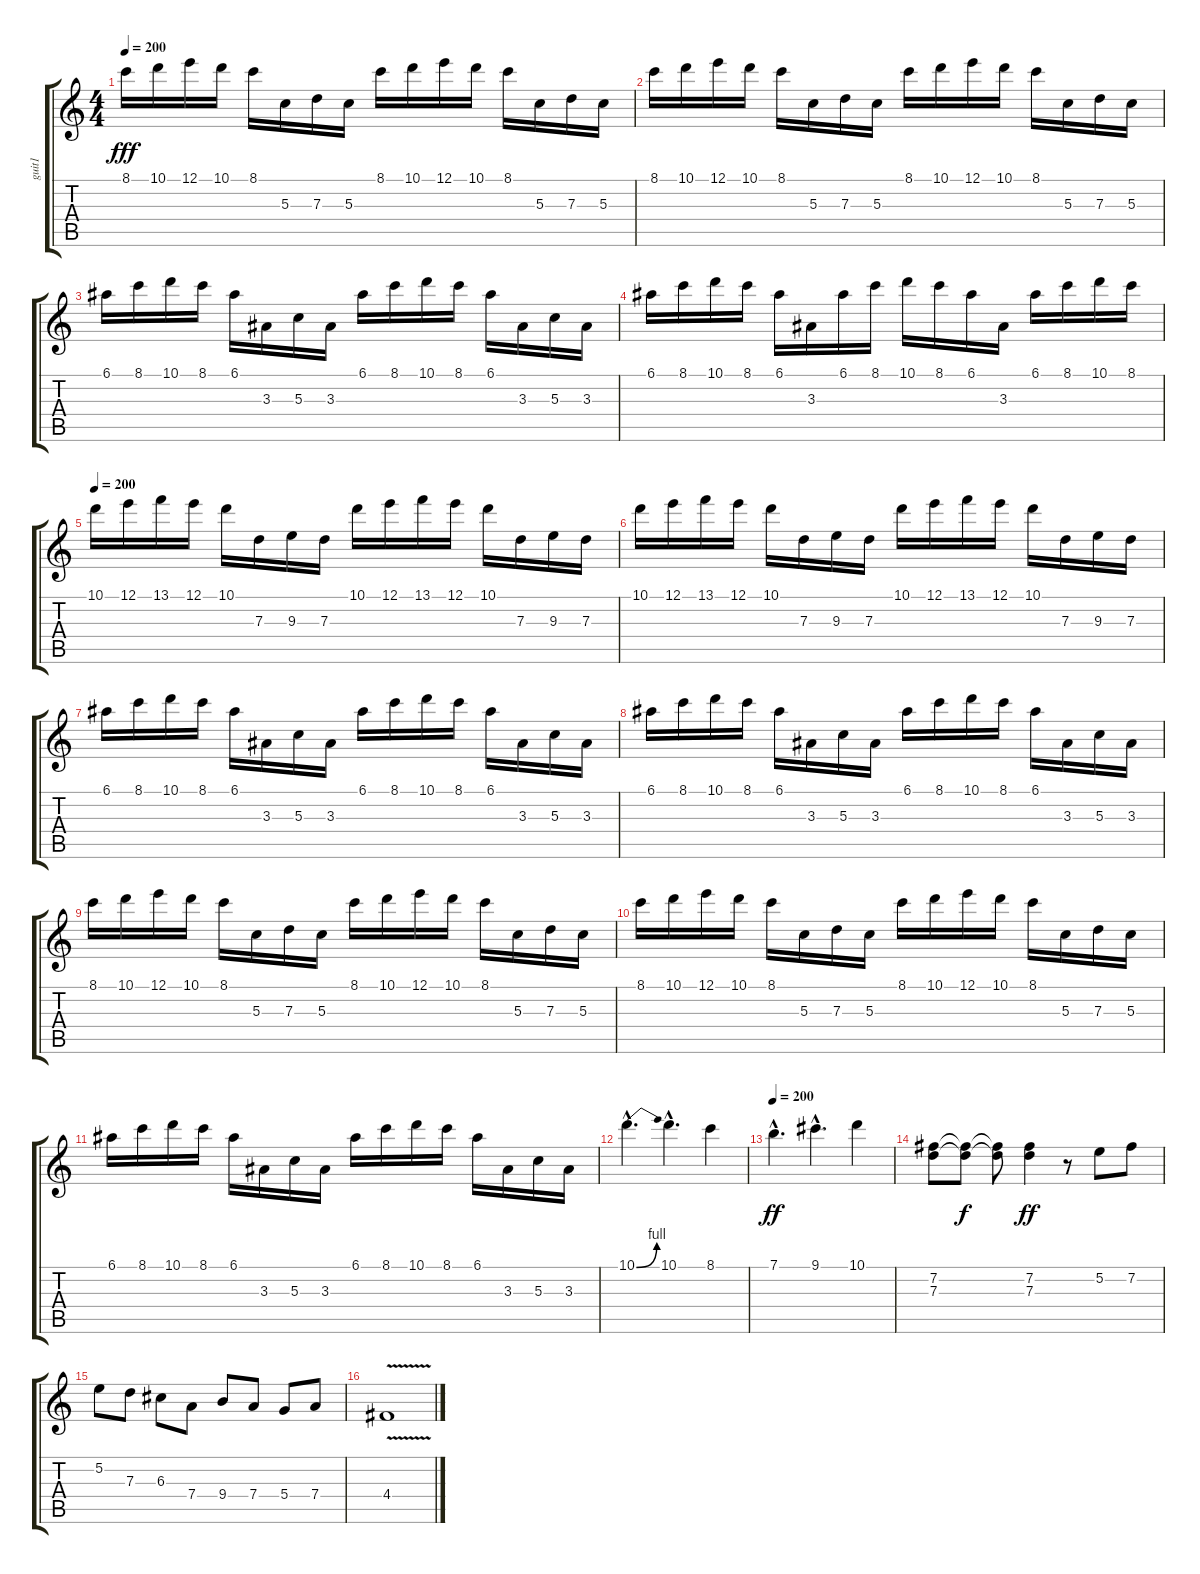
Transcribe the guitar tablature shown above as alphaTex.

\track ("guit1" "guit1") {instrument acousticguitarsteel}
\staff {score tabs}
\tuning (E4 B3 G3 D3 A2 D2) {hide}
\ts (4 4)
\tempo 200
\clef g2
\ks c
8.1.16{dy fff} 10.1.16 12.1.16 10.1.16 8.1.16 5.3.16 7.3.16 5.3.16 8.1.16 10.1.16 12.1.16 10.1.16 8.1.16 5.3.16 7.3.16 5.3.16 |
8.1.16 10.1.16 12.1.16 10.1.16 8.1.16 5.3.16 7.3.16 5.3.16 8.1.16 10.1.16 12.1.16 10.1.16 8.1.16 5.3.16 7.3.16 5.3.16 |
6.1.16 8.1.16 10.1.16 8.1.16 6.1.16 3.3.16 5.3.16 3.3.16 6.1.16 8.1.16 10.1.16 8.1.16 6.1.16 3.3.16 5.3.16 3.3.16 |
6.1.16 8.1.16 10.1.16 8.1.16 6.1.16 3.3.16 6.1.16 8.1.16 10.1.16 8.1.16 6.1.16 3.3.16 6.1.16 8.1.16 10.1.16 8.1.16 |
\tempo 200
10.1.16 12.1.16 13.1.16 12.1.16 10.1.16 7.3.16 9.3.16 7.3.16 10.1.16 12.1.16 13.1.16 12.1.16 10.1.16 7.3.16 9.3.16 7.3.16 |
10.1.16 12.1.16 13.1.16 12.1.16 10.1.16 7.3.16 9.3.16 7.3.16 10.1.16 12.1.16 13.1.16 12.1.16 10.1.16 7.3.16 9.3.16 7.3.16 |
6.1.16 8.1.16 10.1.16 8.1.16 6.1.16 3.3.16 5.3.16 3.3.16 6.1.16 8.1.16 10.1.16 8.1.16 6.1.16 3.3.16 5.3.16 3.3.16 |
6.1.16 8.1.16 10.1.16 8.1.16 6.1.16 3.3.16 5.3.16 3.3.16 6.1.16 8.1.16 10.1.16 8.1.16 6.1.16 3.3.16 5.3.16 3.3.16 |
8.1.16 10.1.16 12.1.16 10.1.16 8.1.16 5.3.16 7.3.16 5.3.16 8.1.16 10.1.16 12.1.16 10.1.16 8.1.16 5.3.16 7.3.16 5.3.16 |
8.1.16 10.1.16 12.1.16 10.1.16 8.1.16 5.3.16 7.3.16 5.3.16 8.1.16 10.1.16 12.1.16 10.1.16 8.1.16 5.3.16 7.3.16 5.3.16 |
6.1.16 8.1.16 10.1.16 8.1.16 6.1.16 3.3.16 5.3.16 3.3.16 6.1.16 8.1.16 10.1.16 8.1.16 6.1.16 3.3.16 5.3.16 3.3.16 |
10.1{be (bend 0 0 60 4) hac}.4{d} 10.1{hac}.4{d} 8.1.4 |
\tempo 200
7.1{hac}.4{d dy ff instrument distortionguitar} 9.1{hac}.4{d} 10.1.4 |
(7.2 7.3).8 (7.2{t} 7.3{t}).8{dy f} (7.2{t} 7.3{t}).8 (7.2 7.3).4{dy ff} r.8 5.2.8 7.2.8 |
5.2.8 7.3.8 6.3.8 7.4.8 9.4.8 7.4.8 5.4.8 7.4.8 |
4.4{v}.1
